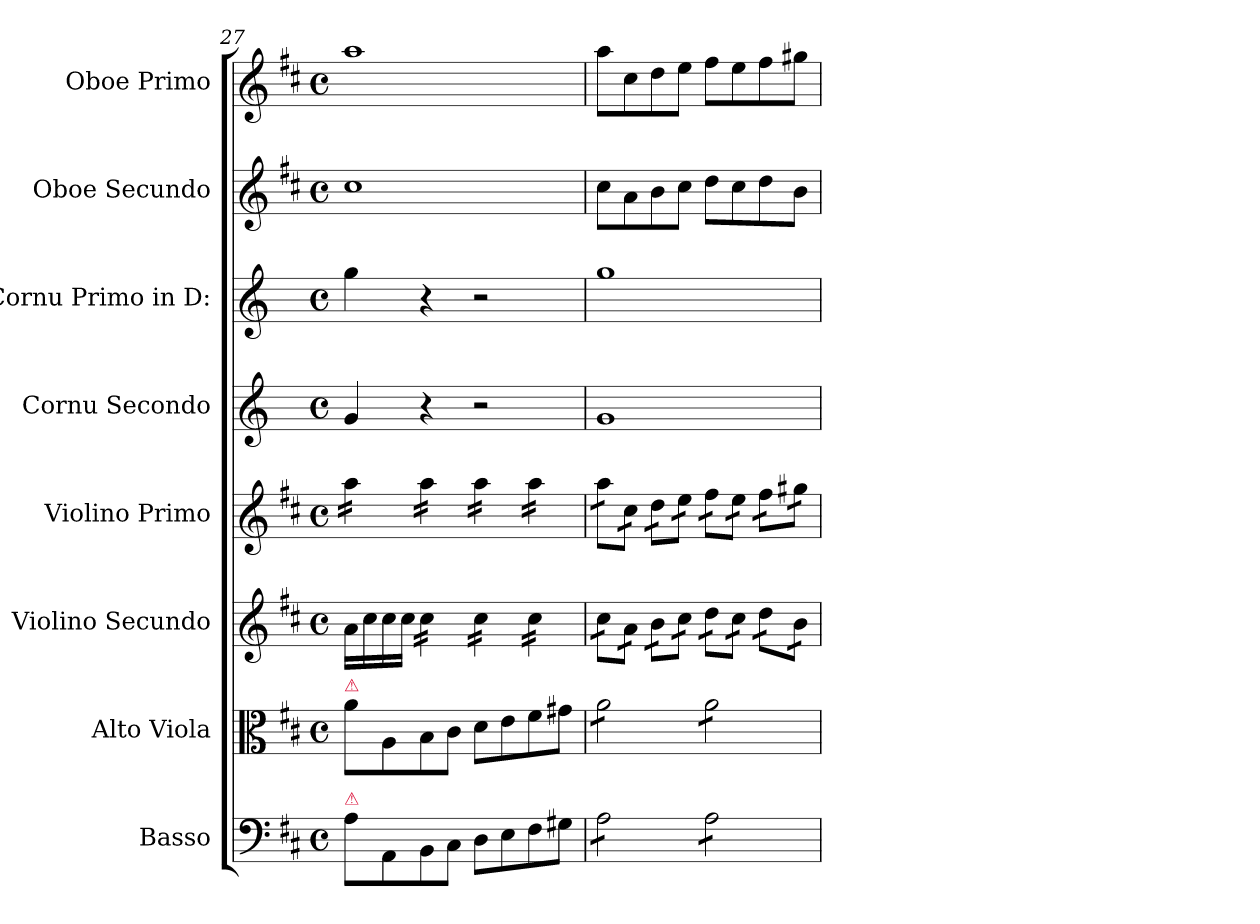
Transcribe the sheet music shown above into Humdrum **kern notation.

**kern	**kern	**kern	**kern	**kern	**kern	**kern	**kern
*part8	*part7	*part6	*part5	*part4	*part3	*part2	*part1
*staff8	*staff7	*staff6	*staff5	*staff4	*staff3	*staff2	*staff1
*I"Basso	*I"Alto Viola	*I"Violino Secundo	*I"Violino Primo	*I"Cornu Secondo	*I"Cornu Primo in D:	*I"Oboe Secundo	*I"Oboe Primo
*	*I'Vla	*	*I'Vn I	*	*I'Cor I	*	*I'Ob I
*clefF4	*clefC3	*clefG2	*clefG2	*clefG2	*clefG2	*clefG2	*clefG2
*	*	*	*	*ITrd-1c-2	*ITrd-1c-2	*	*
*k[f#c#]	*k[f#c#]	*k[f#c#]	*k[f#c#]	*k[f#c#]	*k[f#c#]	*k[f#c#]	*k[f#c#]
*D:	*D:	*D:	*D:	*D:	*D:	*D:	*D:
*M4/4	*M4/4	*M4/4	*M4/4	*M4/4	*M4/4	*M4/4	*M4/4
*met(c)	*met(c)	*met(c)	*met(c)	*met(c)	*met(c)	*met(c)	*met(c)
=27	=27	=27	=27	=27	=27	=27	=27
!	!LO:TX:a:color=crimson:t=⚠	!	!	!	!	!	!
!LO:TX:a:color=crimson:t=⚠	!	!	!	!	!	!	!
*	*	*	*tremolo	*	*	*	*
8A\L	8a\L	16a\LL	16aa\LL	4a/	4aa\	1cc#	1aa
.	.	16cc#\	16aa\	.	.	.	.
8AA\	8A\	16cc#\	16aa\	.	.	.	.
.	.	16cc#\JJ	16aa\JJ	.	.	.	.
*	*	*tremolo	*	*	*	*	*
8BB\	8B\	16cc#\LL	16aa\LL	4r	4r	.	.
.	.	16cc#\	16aa\	.	.	.	.
8C#\J	8c#\J	16cc#\	16aa\	.	.	.	.
.	.	16cc#\JJ	16aa\JJ	.	.	.	.
8D\L	8d\L	16cc#\LL	16aa\LL	2r	2r	.	.
.	.	16cc#\	16aa\	.	.	.	.
8E\	8e\	16cc#\	16aa\	.	.	.	.
.	.	16cc#\JJ	16aa\JJ	.	.	.	.
8F#\	8f#\	16cc#\LL	16aa\LL	.	.	.	.
.	.	16cc#\	16aa\	.	.	.	.
8G#X\J	8g#X\J	16cc#\	16aa\	.	.	.	.
.	.	16cc#\JJ	16aa\JJ	.	.	.	.
=28	=28	=28	=28	=28	=28	=28	=28
*tremolo	*	*	*	*	*	*	*
*	*tremolo	*	*	*	*	*	*
8A\L	8a\L	16cc#\LL	16aa\LL	1a	1aa	8cc#\L	8aa\L
.	.	16cc#\	16aa\	.	.	.	.
8A\	8a\	16a\	16cc#\	.	.	8a\	8cc#\
.	.	16a\JJ	16cc#\JJ	.	.	.	.
8A\	8a\	16b\LL	16dd\LL	.	.	8b\	8dd\
.	.	16b\	16dd\	.	.	.	.
8A\J	8a\J	16cc#\	16ee\	.	.	8cc#\J	8ee\J
.	.	16cc#\JJ	16ee\JJ	.	.	.	.
8A\L	8a\L	16dd\LL	16ff#\LL	.	.	8dd\L	8ff#\L
.	.	16dd\	16ff#\	.	.	.	.
8A\	8a\	16cc#\	16ee\	.	.	8cc#\	8ee\
.	.	16cc#\JJ	16ee\JJ	.	.	.	.
8A\	8a\	16dd\LL	16ff#\LL	.	.	8dd\	8ff#\
.	.	16dd\	16ff#\	.	.	.	.
8A\J	8a\J	16b\	16gg#X\	.	.	8b\J	8gg#X\J
*	*Xtremolo	*	*	*	*	*	*
*Xtremolo	*	*	*	*	*	*	*
.	.	16b\JJ	16gg#X\JJ	.	.	.	.
*	*	*	*Xtremolo	*	*	*	*
*	*	*Xtremolo	*	*	*	*	*
=	=	=	=	=	=	=	=
*-	*-	*-	*-	*-	*-	*-	*-
